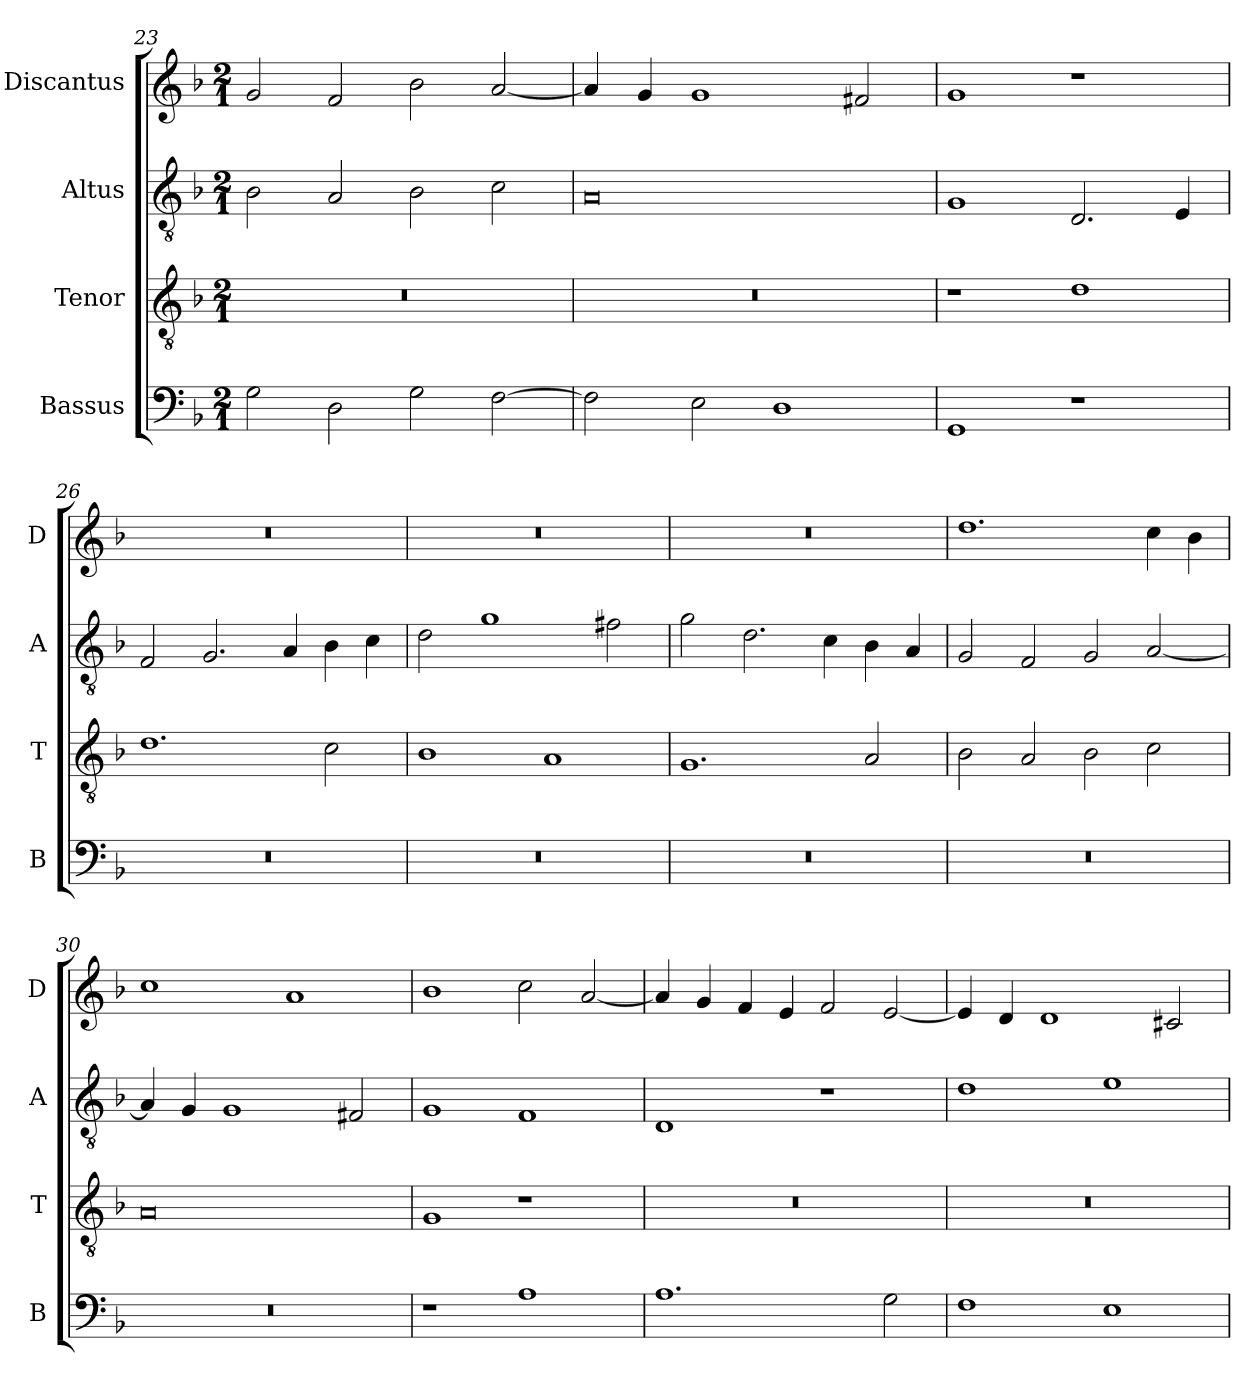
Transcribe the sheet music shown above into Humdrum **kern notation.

**kern	**kern	**kern	**kern
*part4	*part3	*part2	*part1
*staff4	*staff3	*staff2	*staff1
*I"Bassus	*I"Tenor	*I"Altus	*I"Discantus
*I'B	*I'T	*I'A	*I'D
*clefF4	*clefGv2	*clefGv2	*clefG2
*k[b-]	*k[b-]	*k[b-]	*k[b-]
*M2/1	*M2/1	*M2/1	*M2/1
=23	=23	=23	=23
2G	0r	2B-	2g
2D	.	2A	2f
2G	.	2B-	2b-
[2F	.	2c	[2a
=24	=24	=24	=24
2F]	0r	0A	4a]
.	.	.	4g
2E	.	.	1g
1D	.	.	.
.	.	.	2f#X
=25	=25	=25	=25
1GG	1r	1G	1g
1r	1d	2.D	1r
.	.	4E	.
=26	=26	=26	=26
0r	1.d	2F	0r
.	.	2.G	.
.	.	4A	.
.	2c	4B-	.
.	.	4c	.
=27	=27	=27	=27
0r	1B-	2d	0r
.	.	1g	.
.	1A	.	.
.	.	2f#X	.
=28	=28	=28	=28
0r	1.G	2g	0r
.	.	2.d	.
.	.	4c	.
.	2A	4B-	.
.	.	4A	.
=29	=29	=29	=29
0r	2B-	2G	1.dd
.	2A	2F	.
.	2B-	2G	.
.	2c	[2A	4cc
.	.	.	4b-
=30	=30	=30	=30
0r	0A	4A]	1cc
.	.	4G	.
.	.	1G	.
.	.	.	1a
.	.	2F#X	.
=31	=31	=31	=31
1r	1G	1G	1b-
1A	1r	1F	2cc
.	.	.	[2a
=32	=32	=32	=32
1.A	0r	1D	4a]
.	.	.	4g
.	.	.	4f
.	.	.	4e
.	.	1r	2f
2G	.	.	[2e
=33	=33	=33	=33
1F	0r	1d	4e]
.	.	.	4d
.	.	.	1d
1E	.	1e	.
.	.	.	2c#X
=	=	=	=
*-	*-	*-	*-
